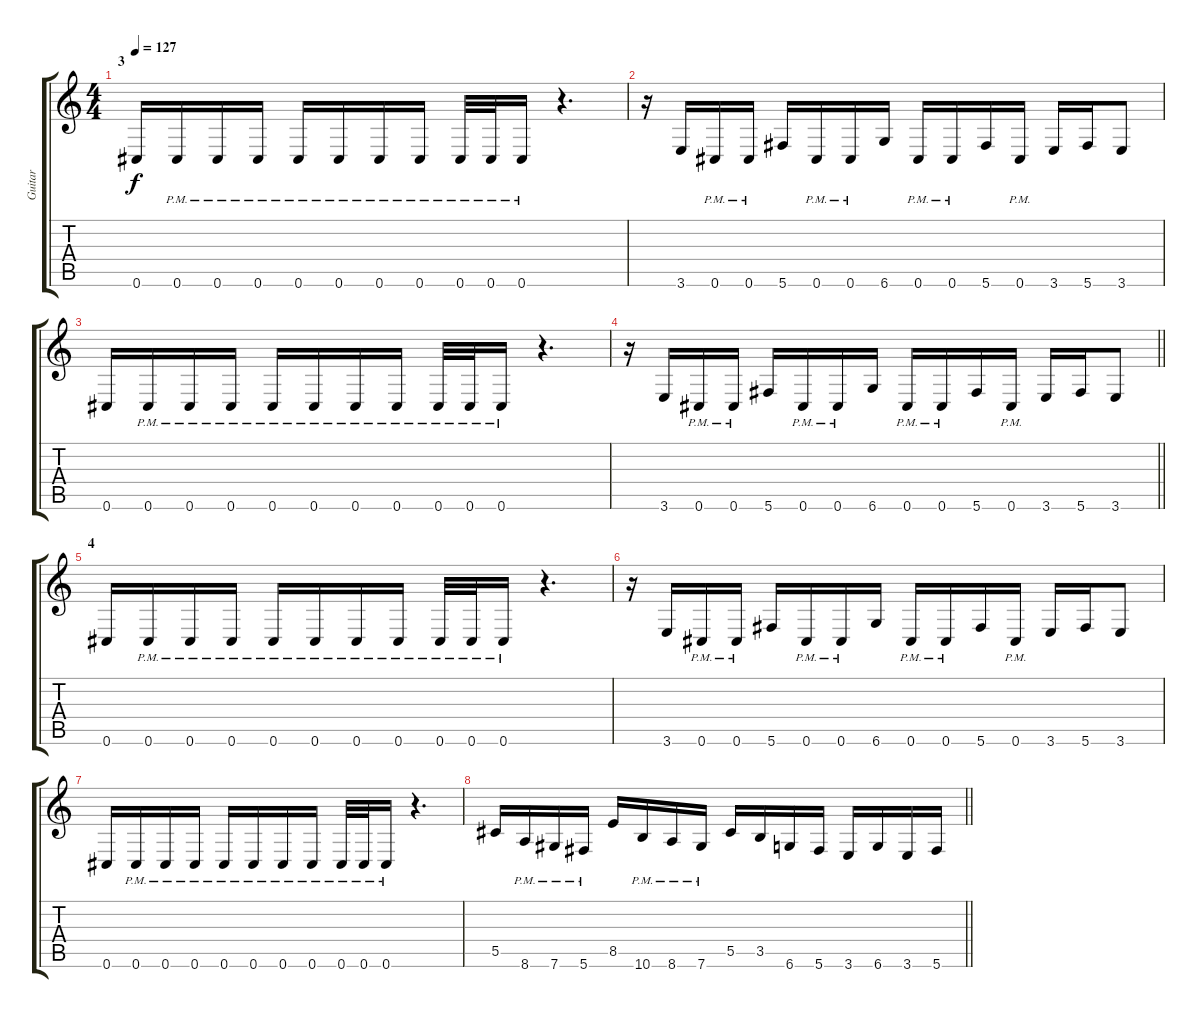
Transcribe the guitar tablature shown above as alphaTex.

\track ("Guitar" "Guitar") {instrument overdrivenguitar}
\staff {score tabs}
\tuning (Eb4 Bb3 Gb3 Db3 Ab2 Db2) {hide}
\ts (4 4)
\section ("" "3")
\tempo 127
\clef g2
\ks c
0.6.16{dy f} 0.6{pm}.16 0.6{pm}.16 0.6{pm}.16 0.6{pm}.16 0.6{pm}.16 0.6{pm}.16 0.6{pm}.16 0.6{pm}.32 0.6{pm}.32 0.6{pm}.16 r.4{d} |
r.16 3.6.16 0.6{pm}.16 0.6{pm}.16 5.6.16 0.6{pm}.16 0.6{pm}.16 6.6.16 0.6{pm}.16 0.6{pm}.16 5.6.16 0.6{pm}.16 3.6.16 5.6.16 3.6.8 |
0.6.16 0.6{pm}.16 0.6{pm}.16 0.6{pm}.16 0.6{pm}.16 0.6{pm}.16 0.6{pm}.16 0.6{pm}.16 0.6{pm}.32 0.6{pm}.32 0.6{pm}.16 r.4{d} |
\barLineRight lightlight
r.16 3.6.16 0.6{pm}.16 0.6{pm}.16 5.6.16 0.6{pm}.16 0.6{pm}.16 6.6.16 0.6{pm}.16 0.6{pm}.16 5.6.16 0.6{pm}.16 3.6.16 5.6.16 3.6.8 |
\section ("" "4")
0.6.16 0.6{pm}.16 0.6{pm}.16 0.6{pm}.16 0.6{pm}.16 0.6{pm}.16 0.6{pm}.16 0.6{pm}.16 0.6{pm}.32 0.6{pm}.32 0.6{pm}.16 r.4{d} |
r.16 3.6.16 0.6{pm}.16 0.6{pm}.16 5.6.16 0.6{pm}.16 0.6{pm}.16 6.6.16 0.6{pm}.16 0.6{pm}.16 5.6.16 0.6{pm}.16 3.6.16 5.6.16 3.6.8 |
0.6.16 0.6{pm}.16 0.6{pm}.16 0.6{pm}.16 0.6{pm}.16 0.6{pm}.16 0.6{pm}.16 0.6{pm}.16 0.6{pm}.32 0.6{pm}.32 0.6{pm}.16 r.4{d} |
\barLineRight lightlight
5.5.16 8.6{pm}.16 7.6{pm}.16 5.6{pm}.16 8.5.16 10.6{pm}.16 8.6{pm}.16 7.6{pm}.16 5.5.16 3.5.16 6.6.16 5.6.16 3.6.16 6.6.16 3.6.16 5.6.16
